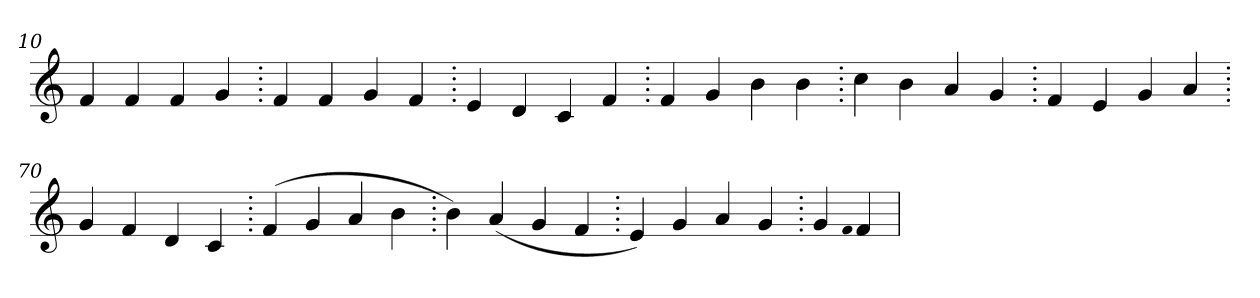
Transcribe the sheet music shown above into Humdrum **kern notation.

**kern
*part1
*staff1
*clefG2
=10.
4f
4f
4f
4g
=20.
4f
4f
4g
4f
=30.
4e
4d
4c
4f
=40.
4f
4g
4b
4b
=50.
4cc
4b
4a
4g
=60.
4f
4e
4g
4a
=70.
4g
4f
4d
4c
=80.
(>4f
4g
4a
4b
=90.
4b)
(>4a
4g
4f
=100.
4e)
4g
4a
4g
=110.
4g
qqf
4f
=
*-
